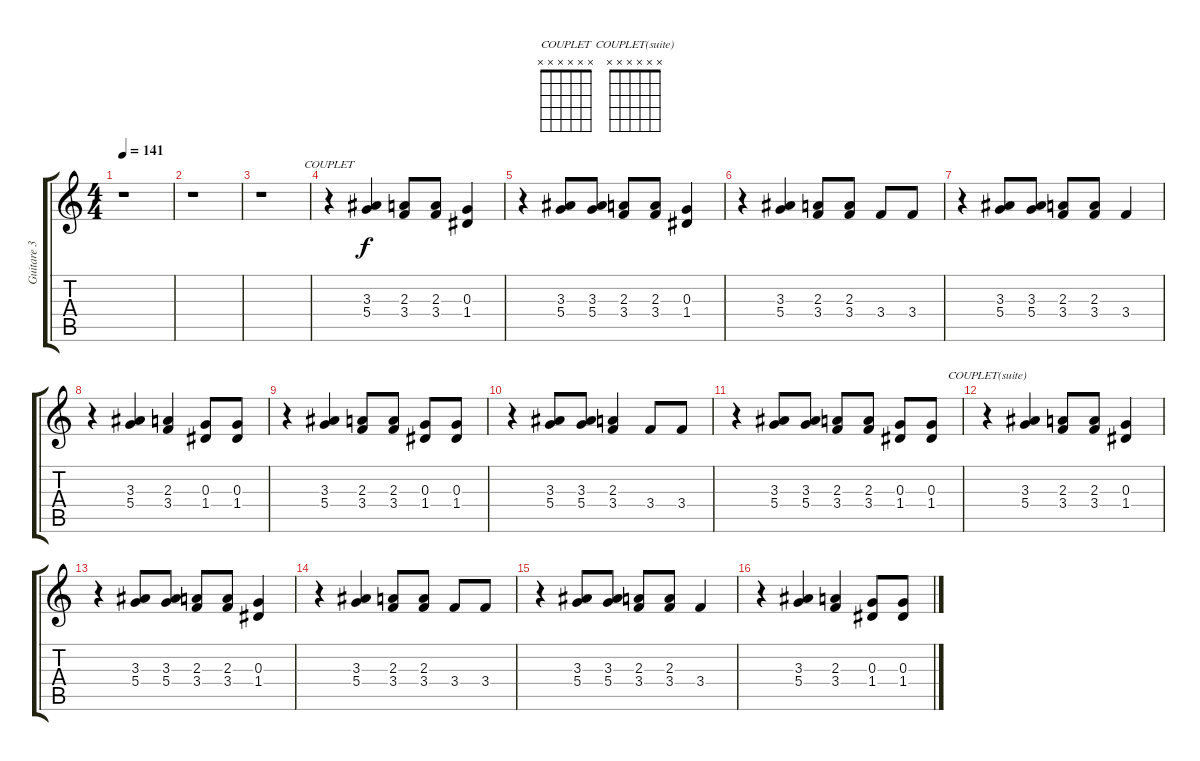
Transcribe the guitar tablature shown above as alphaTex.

\track ("Guitare 3" "Guitare 3") {instrument distortionguitar}
\staff {score tabs}
\tuning (E4 B3 G3 D3 A2 E2) {hide}
\chord ("COUPLET" x x x x x x)
\chord ("COUPLET(suite)" x x x x x x)
\ts (4 4)
\tempo 141
\clef g2
\ks c
r.1{dy f} |
r.1 |
r.1 |
r.4{ch "COUPLET"} (3.3 5.4).4 (2.3 3.4).8 (2.3 3.4).8 (0.3 1.4).4 |
r.4 (3.3 5.4).8 (3.3 5.4).8 (2.3 3.4).8 (2.3 3.4).8 (0.3 1.4).4 |
r.4 (3.3 5.4).4 (2.3 3.4).8 (2.3 3.4).8 3.4.8 3.4.8 |
r.4 (3.3 5.4).8 (3.3 5.4).8 (2.3 3.4).8 (2.3 3.4).8 3.4.4 |
r.4 (3.3 5.4).4 (2.3 3.4).4 (0.3 1.4).8 (0.3 1.4).8 |
r.4 (3.3 5.4).4 (2.3 3.4).8 (2.3 3.4).8 (0.3 1.4).8 (0.3 1.4).8 |
r.4 (3.3 5.4).8 (3.3 5.4).8 (2.3 3.4).4 3.4.8 3.4.8 |
r.4 (3.3 5.4).8 (3.3 5.4).8 (2.3 3.4).8 (2.3 3.4).8 (0.3 1.4).8 (0.3 1.4).8 |
r.4{ch "COUPLET(suite)"} (3.3 5.4).4 (2.3 3.4).8 (2.3 3.4).8 (0.3 1.4).4 |
r.4 (3.3 5.4).8 (3.3 5.4).8 (2.3 3.4).8 (2.3 3.4).8 (0.3 1.4).4 |
r.4 (3.3 5.4).4 (2.3 3.4).8 (2.3 3.4).8 3.4.8 3.4.8 |
r.4 (3.3 5.4).8 (3.3 5.4).8 (2.3 3.4).8 (2.3 3.4).8 3.4.4 |
r.4 (3.3 5.4).4 (2.3 3.4).4 (0.3 1.4).8 (0.3 1.4).8
